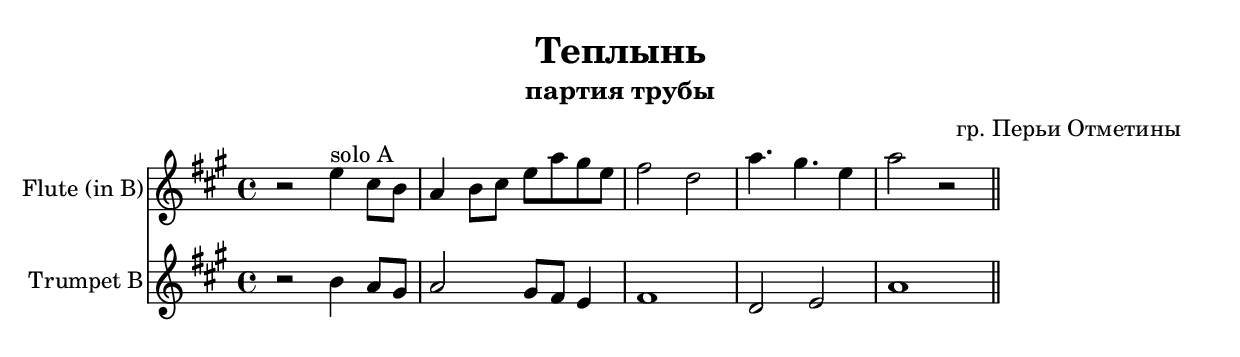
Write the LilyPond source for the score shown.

\version "2.16.2"

\header {
  title="Теплынь"
  composer = "гр. Перьи Отметины"
  subtitle = "партия трубы"
}



TptI = {
  \key a \major
  \relative c''{
    r2 b4 a8 gis | a2 gis8 fis e4 | fis1 | d2 e | a1 |
  }
}

FlI = {
  \key g \major
  \relative c''{ 
        r2 d4^"solo A" b8 a |
        g4 a8 b d g fis d | e2 c | g'4. fis4. d4 | g2 r2 \bar "||"
  }
}

<<
  \new Staff{
    \set Staff.instrumentName = "Flute (in B)"
    \clef treble
    \time 4/4 
    \transpose bes c'{
      \FlI
    }
  }
  \new Staff{
    \set Staff.instrumentName = "Trumpet B"
    \clef treble
    \time 4/4
    \TptI
  }
>>
